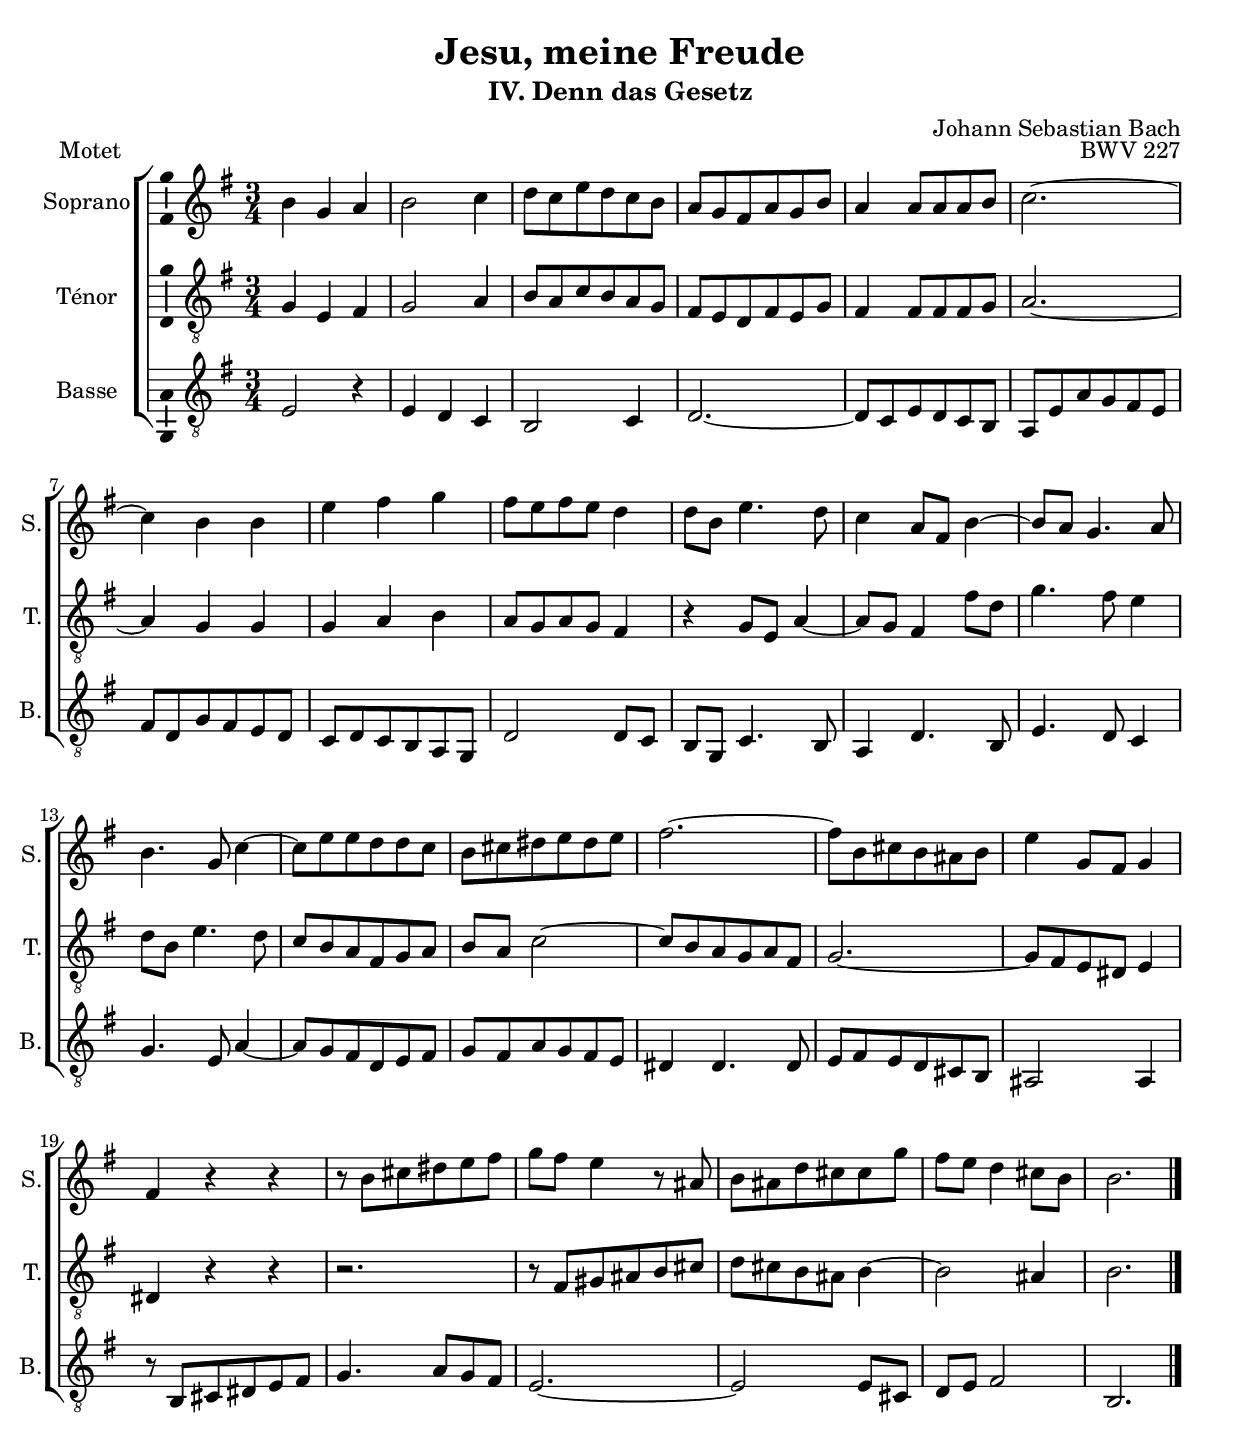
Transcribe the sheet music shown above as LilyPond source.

\version "2.14.2"
\language "italiano"

\paper {
  system-system-spacing #'padding = #5
}

\header {
  composer = "Johann Sebastian Bach"
  title = "Jesu, meine Freude"
  subtitle = "IV. Denn das Gesetz"
  opus = "BWV 227"
  piece = "Motet"
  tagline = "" % no footer
}

global = {
  \key sol \major
  \time 3/4
  \tempo 4 = 75
  \set Score.tempoHideNote = ##t % hide tempo marking
}

notesA = {
  si4 sol la
  si2 do4
  re8 do mi re do si
  la8 sol fad la sol si
  la4 la8 la la si
  do2.~
  do4 si si
  mi4 fad sol
  fad8 mi fad mi re4
  re8 si mi4. re8
  do4 la8 fad si4~
  si8 la sol4. la8
  si4. sol8 do4~
  do8 mi mi re re do
  si8 dod red mi red mi
  fad2.~
  fad8 si, dod si lad si
  mi4 sol,8 fad sol4
  fad4 r r
  
  r8 si dod red mi fad
  sol8 fad mi4 r8 lad,
  si8 lad re dod dod sol'
  fad8 mi re4 dod8 si
  si2.
  
  \bar "|."
}

notesB = {
  sol4 mi fad
  sol2 la4
  si8 la do si la sol
  fad8 mi re fad mi sol
  fad4 fad8 fad fad sol
  la2.~
  la4 sol sol
  sol4 la si
  la8 sol la sol fad4
  r4 sol8 mi la4~
  la8 sol fad4 fad'8 re
  sol4. fad8 mi4
  re8 si mi4. re8
  do8 si la fad sol la
  si8 la do2~
  do8 si la sol la fad
  sol2.~
  sol8 fad mi red mi4
  red4 r4 r
  r2.
  r8 fad sold lad si dod
  re8 dod si lad si4~
  si2 lad4
  si2.
  
  \bar "|."
}

notesC = {
  mi,2 r4
  mi4 re do
  si2 do4
  re2.~
  re8 do mi re do si
  la8 mi' la sol fad mi
  fad8 re sol fad mi re
  do8 re do si la sol
  re'2 re8 do
  si8 sol do4. si8
  la4 re4. si8
  mi4. re8 do4
  sol'4. mi8 la4~
  la8 sol fad re mi fad
  sol8 fad la sol fad mi
  red4 red4. red8
  mi8 fad mi re dod si
  lad2 lad4
  r8 si dod red mi fad
  sol4. la8 sol fad
  mi2.~
  mi2 mi8 dod
  re8 mi fad2
  si,2.
  
  \bar "|."
}

lyricsA = \lyricmode {

}

lyricsB = \lyricmode {

}

lyricsC = \lyricmode {

}

\score {
  \new ChoirStaff <<
    \new Staff <<
      \set Staff.midiInstrument = #"choir aahs"
      \new Voice = "Soprano" <<
        \global
        \set Staff.instrumentName = #"Soprano"
        \set Staff.shortInstrumentName = #"S."
        \relative do'' {
          \clef treble
          \notesA
        }
        \addlyrics {
          \lyricsA
        }
      >>
    >>
    \new Staff <<
      \set Staff.midiInstrument = #"choir aahs"
      \new Voice = "Ténor" <<
        \global
        \set Staff.instrumentName = #"Ténor"
        \set Staff.shortInstrumentName = #"T."
        \relative do' {
          \clef "G_8"
          \notesB
        }
        \addlyrics {
          \lyricsB
        }
      >>
    >>
    \new Staff <<
      \set Staff.midiInstrument = #"choir aahs"
      \new Voice = "Basse" <<
        \global
        \set Staff.instrumentName = #"Basse"
        \set Staff.shortInstrumentName = #"B."
        \relative do' {
          \clef "G_8"
          \notesC
        }
        \addlyrics {
          \lyricsC
        }
      >>
    >>
  >>

  \midi { }

  \layout {
    \context {
        \Voice
        \consists Ambitus_engraver % display ambitus
    }
  }
}